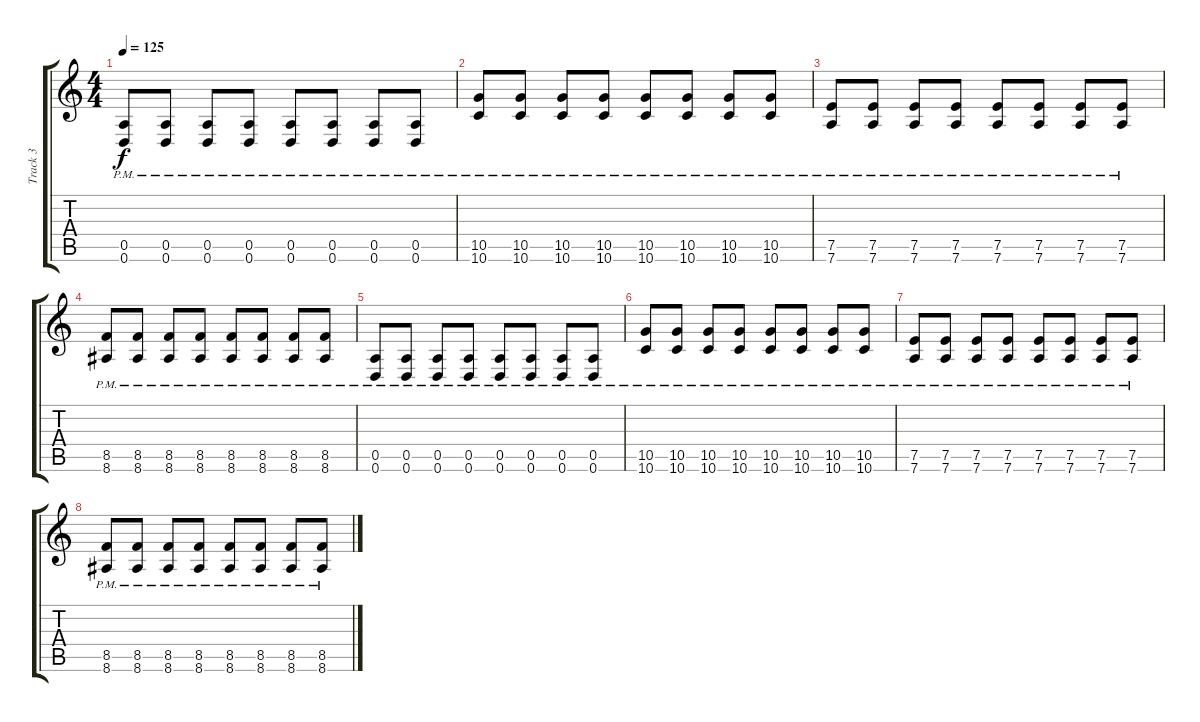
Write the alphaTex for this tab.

\track ("Track 3" "Track 3") {instrument distortionguitar}
\staff {score tabs}
\tuning (E4 B3 G3 D3 A2 D2) {hide}
\ts (4 4)
\tempo 125
\clef g2
\ks c
(0.5{pm} 0.6{pm}).8{dy f} (0.5{pm} 0.6{pm}).8 (0.5{pm} 0.6{pm}).8 (0.5{pm} 0.6{pm}).8 (0.5{pm} 0.6{pm}).8 (0.5{pm} 0.6{pm}).8 (0.5{pm} 0.6{pm}).8 (0.5{pm} 0.6{pm}).8 |
(10.5{pm} 10.6{pm}).8 (10.5{pm} 10.6{pm}).8 (10.5{pm} 10.6{pm}).8 (10.5{pm} 10.6{pm}).8 (10.5{pm} 10.6{pm}).8 (10.5{pm} 10.6{pm}).8 (10.5{pm} 10.6{pm}).8 (10.5{pm} 10.6{pm}).8 |
(7.5{pm} 7.6{pm}).8 (7.5{pm} 7.6{pm}).8 (7.5{pm} 7.6{pm}).8 (7.5{pm} 7.6{pm}).8 (7.5{pm} 7.6{pm}).8 (7.5{pm} 7.6{pm}).8 (7.5{pm} 7.6{pm}).8 (7.5{pm} 7.6{pm}).8 |
(8.5{pm} 8.6{pm}).8 (8.5{pm} 8.6{pm}).8 (8.5{pm} 8.6{pm}).8 (8.5{pm} 8.6{pm}).8 (8.5{pm} 8.6{pm}).8 (8.5{pm} 8.6{pm}).8 (8.5{pm} 8.6{pm}).8 (8.5{pm} 8.6{pm}).8 |
(0.5{pm} 0.6{pm}).8 (0.5{pm} 0.6{pm}).8 (0.5{pm} 0.6{pm}).8 (0.5{pm} 0.6{pm}).8 (0.5{pm} 0.6{pm}).8 (0.5{pm} 0.6{pm}).8 (0.5{pm} 0.6{pm}).8 (0.5{pm} 0.6{pm}).8 |
(10.5{pm} 10.6{pm}).8 (10.5{pm} 10.6{pm}).8 (10.5{pm} 10.6{pm}).8 (10.5{pm} 10.6{pm}).8 (10.5{pm} 10.6{pm}).8 (10.5{pm} 10.6{pm}).8 (10.5{pm} 10.6{pm}).8 (10.5{pm} 10.6{pm}).8 |
(7.5{pm} 7.6{pm}).8 (7.5{pm} 7.6{pm}).8 (7.5{pm} 7.6{pm}).8 (7.5{pm} 7.6{pm}).8 (7.5{pm} 7.6{pm}).8 (7.5{pm} 7.6{pm}).8 (7.5{pm} 7.6{pm}).8 (7.5{pm} 7.6{pm}).8 |
(8.5{pm} 8.6{pm}).8 (8.5{pm} 8.6{pm}).8 (8.5{pm} 8.6{pm}).8 (8.5{pm} 8.6{pm}).8 (8.5{pm} 8.6{pm}).8 (8.5{pm} 8.6{pm}).8 (8.5{pm} 8.6{pm}).8 (8.5{pm} 8.6{pm}).8
